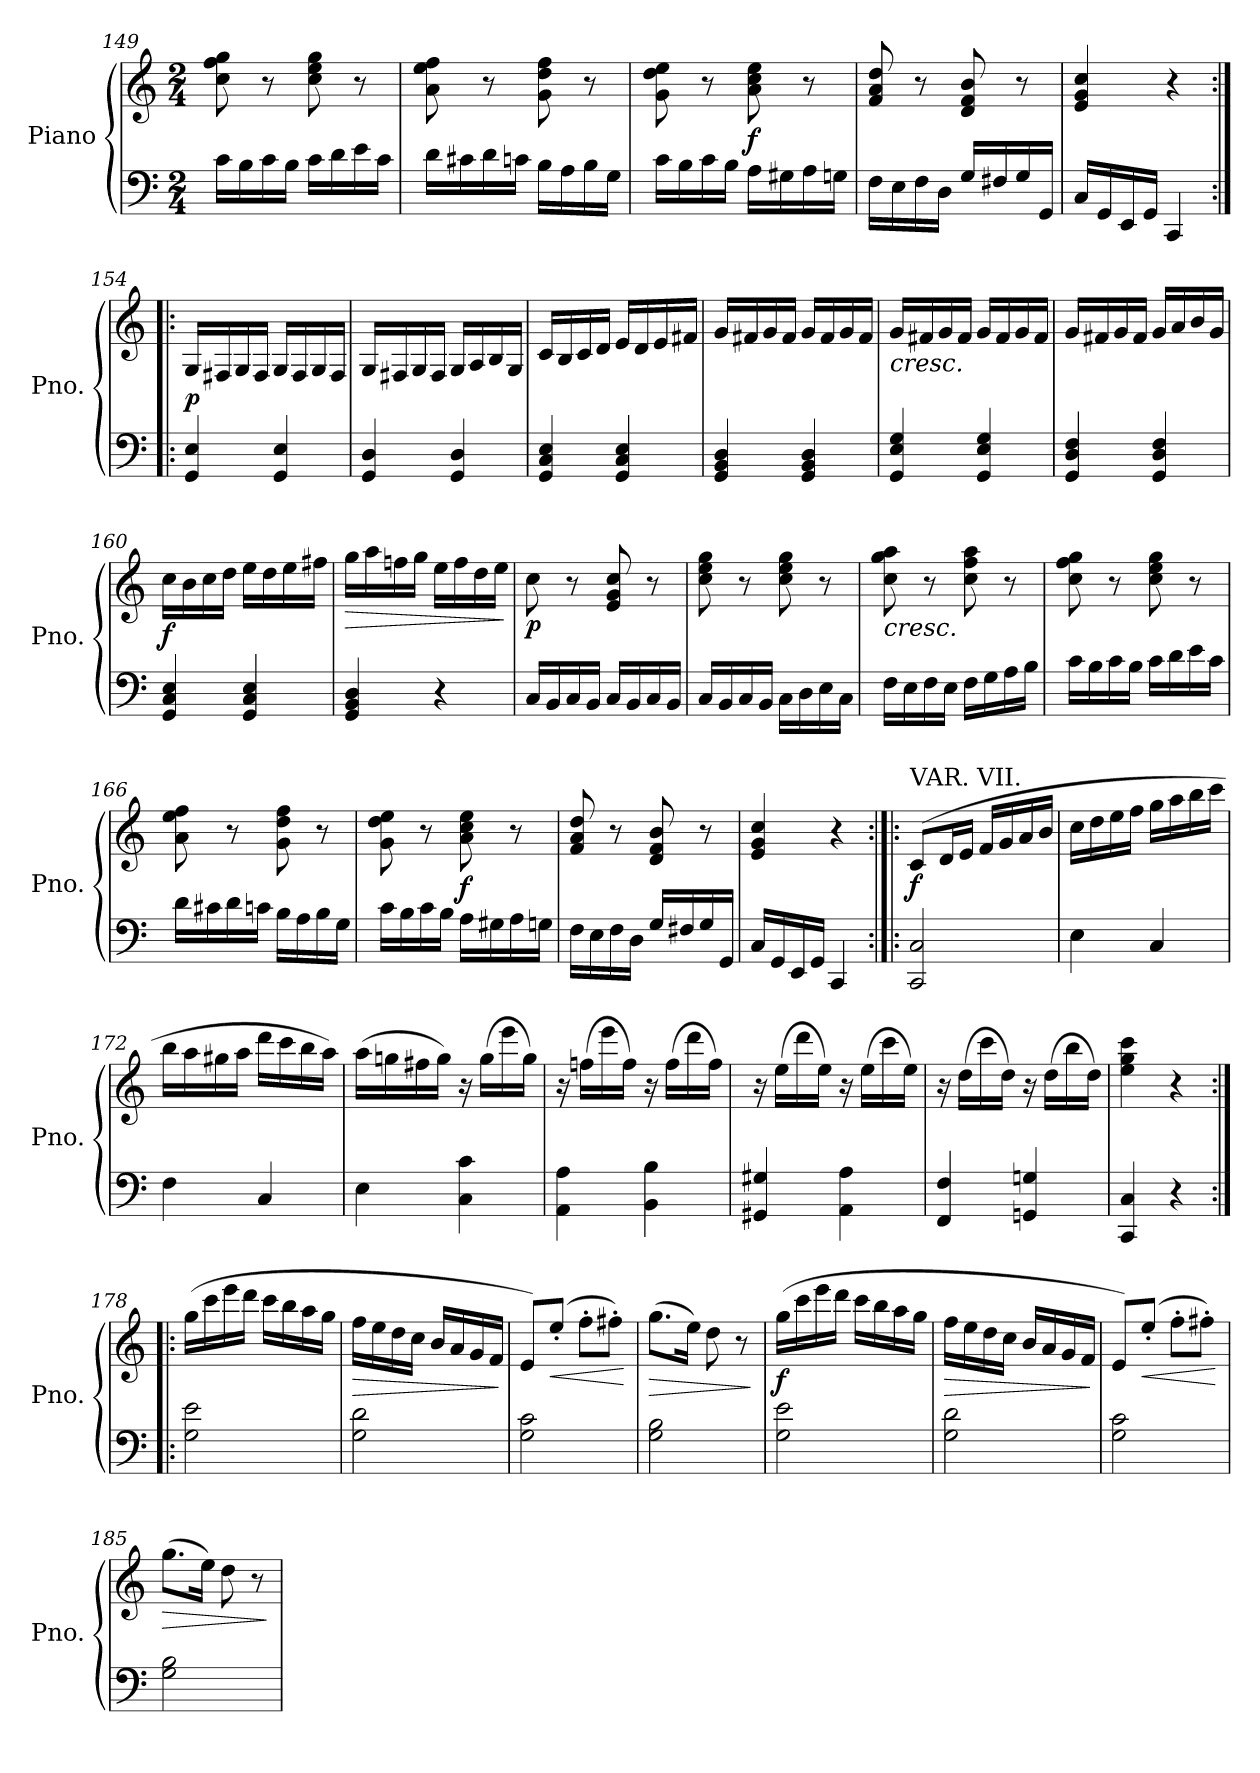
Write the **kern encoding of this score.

**kern	**kern	**dynam
*part1	*part1	*part1
*staff2	*staff1	*staff1/2
*I"Piano	*	*
*I'Pno.	*	*
*clefF4	*clefG2	*
*k[]	*k[]	*
*M2/4	*M2/4	*
=149	=149	=149
16c\LL	8cc\ 8ff\ 8gg\	.
16B\	.	.
16c\	8r	.
16B\JJ	.	.
16c\LL	8cc\ 8ee\ 8gg\	.
16d\	.	.
16e\	8r	.
16c\JJ	.	.
=150	=150	=150
16d\LL	8a\ 8ee\ 8ff\	.
16c#X\	.	.
16d\	8r	.
16cn\JJ	.	.
16B\LL	8g\ 8dd\ 8ff\	.
16A\	.	.
16B\	8r	.
16G\JJ	.	.
!!LO:LB:g=z
=151	=151	=151
16c\LL	8g\ 8dd\ 8ee\	.
16B\	.	.
16c\	8r	.
16B\JJ	.	.
!	!	!LO:DY:b
16A\LL	8a\ 8cc\ 8ee\	f
16G#X\	.	.
16A\	8r	.
16Gn\JJ	.	.
=152	=152	=152
16F\LL	8f/ 8a/ 8dd/	.
16E\	.	.
16F\	8r	.
16D\JJ	.	.
16G/LL	8d/ 8f/ 8b/	.
16F#X/	.	.
16G/	8r	.
16GG/JJ	.	.
=153	=153	=153
16C/LL	4e/ 4g/ 4cc/	.
16GG/	.	.
16EE/	.	.
16GG/JJ	.	.
4CC/	4r	.
=154:|!|:	=154:|!|:	=154:|!|:
!	!	!LO:DY:b
4GG/ 4E/	16G/LL	p
.	16F#X/	.
.	16G/	.
.	16F#/JJ	.
4GG/ 4E/	16G/LL	.
.	16F#/	.
.	16G/	.
.	16F#/JJ	.
=155	=155	=155
4GG/ 4D/	16G/LL	.
.	16F#X/	.
.	16G/	.
.	16F#/JJ	.
4GG/ 4D/	16G/LL	.
.	16A/	.
.	16B/	.
.	16G/JJ	.
!!LO:LB:g=z
=156	=156	=156
4GG/ 4C/ 4E/	16c/LL	.
.	16B/	.
.	16c/	.
.	16d/JJ	.
4GG/ 4C/ 4E/	16e/LL	.
.	16d/	.
.	16e/	.
.	16f#X/JJ	.
=157	=157	=157
4GG/ 4BB/ 4D/	16g/LL	.
.	16f#X/	.
.	16g/	.
.	16f#/JJ	.
4GG/ 4BB/ 4D/	16g/LL	.
.	16f#/	.
.	16g/	.
.	16f#/JJ	.
=158	=158	=158
!	!LO:TX:b:i:t=cresc.	!
4GG/ 4E/ 4G/	16g/LL	.
.	16f#X/	.
.	16g/	.
.	16f#/JJ	.
4GG/ 4E/ 4G/	16g/LL	.
.	16f#/	.
.	16g/	.
.	16f#/JJ	.
=159	=159	=159
4GG/ 4D/ 4F/	16g/LL	.
.	16f#X/	.
.	16g/	.
.	16f#/JJ	.
4GG/ 4D/ 4F/	16g/LL	.
.	16a/	.
.	16b/	.
.	16g/JJ	.
=160	=160	=160
!	!	!LO:DY:b
4GG/ 4C/ 4E/	16cc\LL	f
.	16b\	.
.	16cc\	.
.	16dd\JJ	.
4GG/ 4C/ 4E/	16ee\LL	.
.	16dd\	.
.	16ee\	.
.	16ff#X\JJ	.
=161	=161	=161
!	!	!LO:HP:b
4GG/ 4BB/ 4D/	16gg\LL	>
.	16aa\	.
.	16ffn\	.
.	16gg\JJ	.
4r	16ee\LL	.
.	16ff\	.
.	16dd\	.
.	16ee\JJ	.
.	.	]
!!LO:LB:g=z
=162	=162	=162
!	!	!LO:DY:b
16C/LL	8cc\	p
16BB/	.	.
16C/	8r	.
16BB/JJ	.	.
16C/LL	8e/ 8g/ 8cc/	.
16BB/	.	.
16C/	8r	.
16BB/JJ	.	.
=163	=163	=163
16C/LL	8cc\ 8ee\ 8gg\	.
16BB/	.	.
16C/	8r	.
16BB/JJ	.	.
16C\LL	8cc\ 8ee\ 8gg\	.
16D\	.	.
16E\	8r	.
16C\JJ	.	.
=164	=164	=164
!	!LO:TX:b:i:t=cresc.	!
16F\LL	8cc\ 8gg\ 8aa\	.
16E\	.	.
16F\	8r	.
16E\JJ	.	.
16F\LL	8cc\ 8ff\ 8aa\	.
16G\	.	.
16A\	8r	.
16B\JJ	.	.
=165	=165	=165
16c\LL	8cc\ 8ff\ 8gg\	.
16B\	.	.
16c\	8r	.
16B\JJ	.	.
16c\LL	8cc\ 8ee\ 8gg\	.
16d\	.	.
16e\	8r	.
16c\JJ	.	.
=166	=166	=166
16d\LL	8a\ 8ee\ 8ff\	.
16c#X\	.	.
16d\	8r	.
16cn\JJ	.	.
16B\LL	8g\ 8dd\ 8ff\	.
16A\	.	.
16B\	8r	.
16G\JJ	.	.
!!LO:LB:g=z
=167	=167	=167
16c\LL	8g\ 8dd\ 8ee\	.
16B\	.	.
16c\	8r	.
16B\JJ	.	.
!	!	!LO:DY:b
16A\LL	8a\ 8cc\ 8ee\	f
16G#X\	.	.
16A\	8r	.
16Gn\JJ	.	.
=168	=168	=168
16F\LL	8f/ 8a/ 8dd/	.
16E\	.	.
16F\	8r	.
16D\JJ	.	.
16G/LL	8d/ 8f/ 8b/	.
16F#X/	.	.
16G/	8r	.
16GG/JJ	.	.
=169	=169	=169
16C/LL	4e/ 4g/ 4cc/	.
16GG/	.	.
16EE/	.	.
16GG/JJ	.	.
4CC/	4r	.
!!LO:PB:g=z
=170:|!|:	=170:|!|:	=170:|!|:
!	!LO:TX:a:t=VAR. VII.	!
!	!	!LO:DY:b
2CC/ 2C/	(>8c/L	f
.	16d/L	.
.	16e/JJ	.
.	16f/LL	.
.	16g/	.
.	16a/	.
.	16b/JJ	.
=171	=171	=171
4E\	16cc\LL	.
.	16dd\	.
.	16ee\	.
.	16ff\JJ	.
4C/	16gg\LL	.
.	16aa\	.
.	16bb\	.
.	16ccc\JJ	.
=172	=172	=172
4F\	16bb\LL	.
.	16aa\	.
.	16gg#X\	.
.	16aa\JJ	.
4C/	16ddd\LL	.
.	16ccc\	.
.	16bb\	.
.	16aa\JJ)	.
=173	=173	=173
4E\	(>16aa\LL	.
.	16ggn\	.
.	16ff#X\	.
.	16gg\JJ)	.
4C\ 4c\	16r	.
.	(>16gg\LL	.
.	16eee\	.
.	16gg\JJ)	.
=174	=174	=174
4AA\ 4A\	16r	.
.	(>16ffn\LL	.
.	16eee\	.
.	16ff\JJ)	.
4BB\ 4B\	16r	.
.	(>16ff\LL	.
.	16ddd\	.
.	16ff\JJ)	.
!!LO:LB:g=z
=175	=175	=175
4GG#X/ 4G#X/	16r	.
.	(>16ee\LL	.
.	16ddd\	.
.	16ee\JJ)	.
4AA\ 4A\	16r	.
.	(>16ee\LL	.
.	16ccc\	.
.	16ee\JJ)	.
=176	=176	=176
4FF/ 4F/	16r	.
.	(>16dd\LL	.
.	16ccc\	.
.	16dd\JJ)	.
4GGn/ 4Gn/	16r	.
.	(>16dd\LL	.
.	16bb\	.
.	16dd\JJ)	.
=177	=177	=177
4CC/ 4C/	4ee\ 4gg\ 4ccc\	.
4r	4r	.
=178:|!|:	=178:|!|:	=178:|!|:
2G\ 2e\	(>16gg\LL	.
.	16ccc\	.
.	16eee\	.
.	16ddd\JJ	.
.	16ccc\LL	.
.	16bb\	.
.	16aa\	.
.	16gg\JJ	.
=179	=179	=179
!	!	!LO:HP:b
2G\ 2d\	16ff\LL	>
.	16ee\	.
.	16dd\	.
.	16cc\JJ	.
.	16b/LL	.
.	16a/	.
.	16g/	.
.	16f/JJ	.
.	.	]
=180	=180	=180
2G\ 2c\	8e/L)	.
!	!	!LO:HP:b
.	(>8ee'/J	<
.	8ff'\L	.
.	8ff#X'\J)	.
.	.	[
=181	=181	=181
!	!	!LO:HP:b
2G\ 2B\	(>8.gg\L	>
.	16ee\Jk)	.
.	8dd\	.
.	8r	.
.	.	]
!!LO:LB:g=z
=182	=182	=182
!	!	!LO:DY:b
2G\ 2e\	(>16gg\LL	f
.	16ccc\	.
.	16eee\	.
.	16ddd\JJ	.
.	16ccc\LL	.
.	16bb\	.
.	16aa\	.
.	16gg\JJ	.
=183	=183	=183
!	!	!LO:HP:b
2G\ 2d\	16ff\LL	>
.	16ee\	.
.	16dd\	.
.	16cc\JJ	.
.	16b/LL	.
.	16a/	.
.	16g/	.
.	16f/JJ	.
.	.	]
=184	=184	=184
2G\ 2c\	8e/L)	.
!	!	!LO:HP:b
.	(>8ee'/J	<
.	8ff'\L	.
.	8ff#X'\J)	.
.	.	[
=185	=185	=185
!	!	!LO:HP:b
2G\ 2B\	(>8.gg\L	>
.	16ee\Jk)	.
.	8dd\	.
.	8r	.
.	.	]
=	=	=
*-	*-	*-
